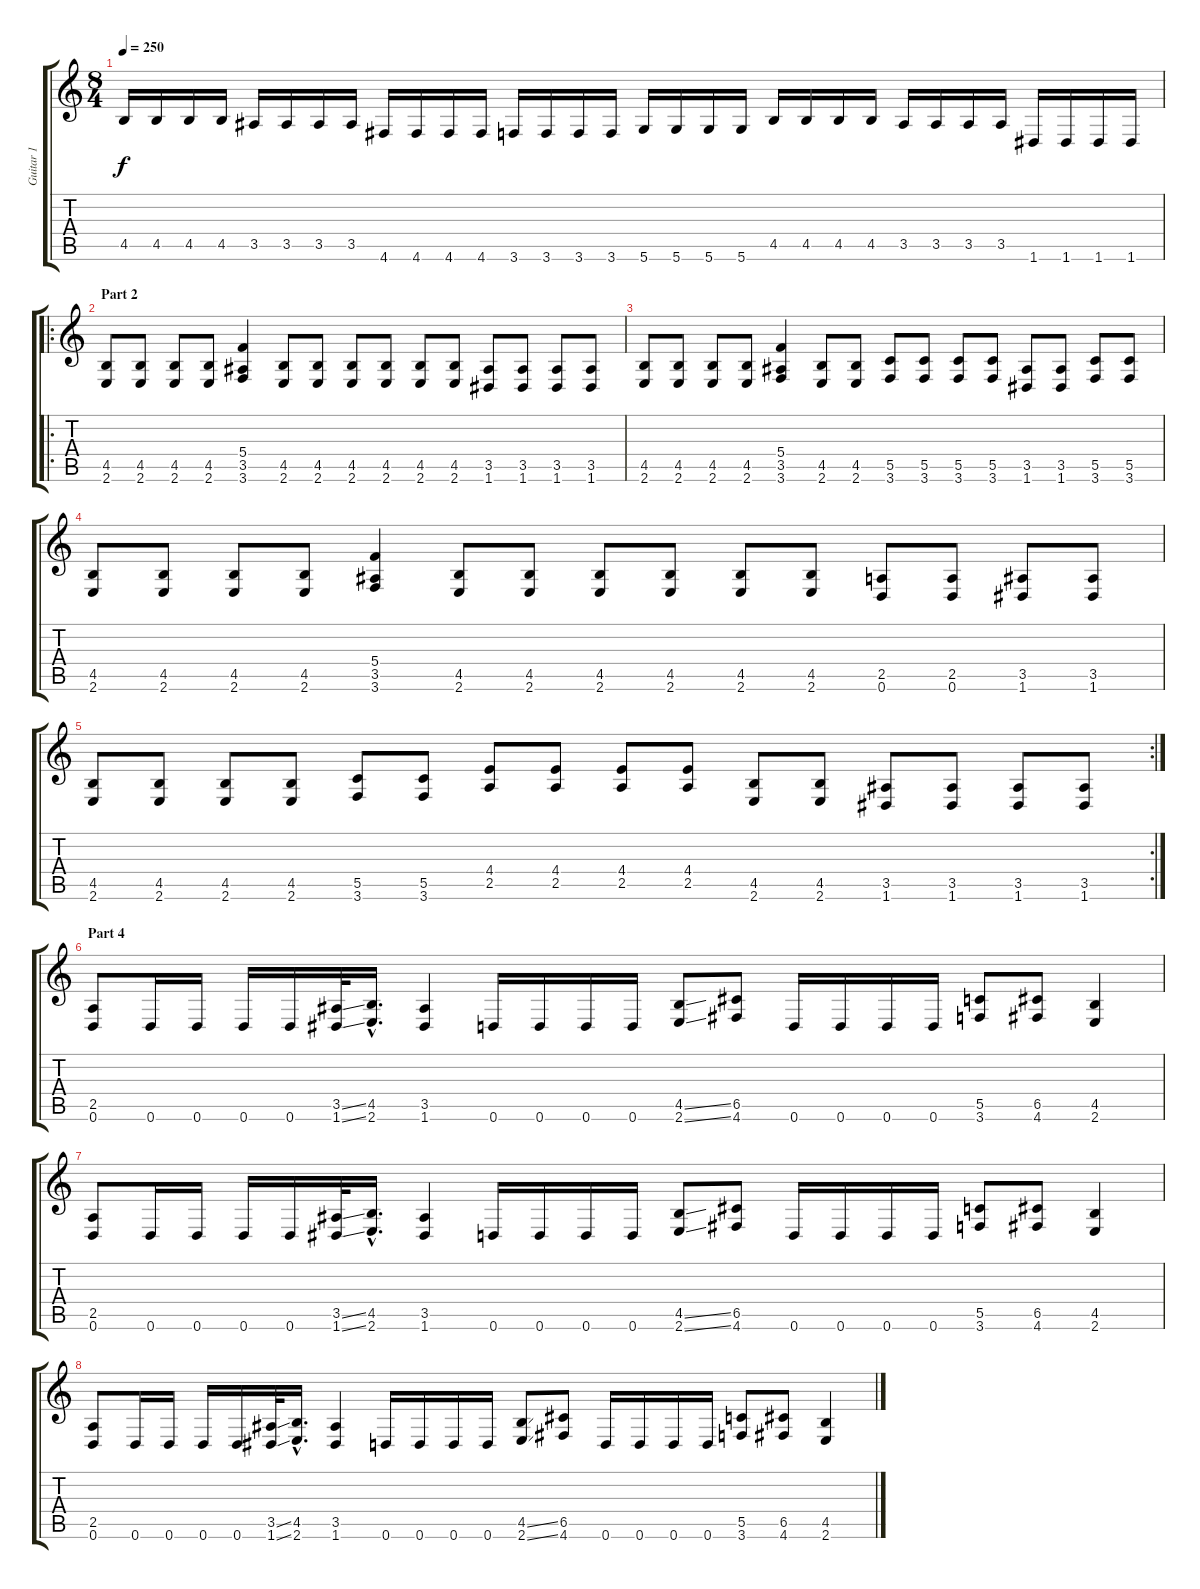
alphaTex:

\track ("Guitar 1" "Guitar 1") {instrument distortionguitar}
\staff {score tabs}
\tuning (D4 A3 F3 C3 G2 D2) {hide}
\ts (8 4)
\tempo 250
\clef g2
\ks c
4.5.16{dy f} 4.5.16 4.5.16 4.5.16 3.5.16 3.5.16 3.5.16 3.5.16 4.6.16 4.6.16 4.6.16 4.6.16 3.6.16 3.6.16 3.6.16 3.6.16 5.6.16 5.6.16 5.6.16 5.6.16 4.5.16 4.5.16 4.5.16 4.5.16 3.5.16 3.5.16 3.5.16 3.5.16 1.6.16 1.6.16 1.6.16 1.6.16 |
\ro
\section ("" "Part 2")
(4.5 2.6).8 (4.5 2.6).8 (4.5 2.6).8 (4.5 2.6).8 (5.4 3.5 3.6).4 (4.5 2.6).8 (4.5 2.6).8 (4.5 2.6).8 (4.5 2.6).8 (4.5 2.6).8 (4.5 2.6).8 (3.5 1.6).8 (3.5 1.6).8 (3.5 1.6).8 (3.5 1.6).8 |
(4.5 2.6).8 (4.5 2.6).8 (4.5 2.6).8 (4.5 2.6).8 (5.4 3.5 3.6).4 (4.5 2.6).8 (4.5 2.6).8 (5.5 3.6).8 (5.5 3.6).8 (5.5 3.6).8 (5.5 3.6).8 (3.5 1.6).8 (3.5 1.6).8 (5.5 3.6).8 (5.5 3.6).8 |
(4.5 2.6).8 (4.5 2.6).8 (4.5 2.6).8 (4.5 2.6).8 (5.4 3.5 3.6).4 (4.5 2.6).8 (4.5 2.6).8 (4.5 2.6).8 (4.5 2.6).8 (4.5 2.6).8 (4.5 2.6).8 (2.5 0.6).8 (2.5 0.6).8 (3.5 1.6).8 (3.5 1.6).8 |
\rc 2
(4.5 2.6).8 (4.5 2.6).8 (4.5 2.6).8 (4.5 2.6).8 (5.5 3.6).8 (5.5 3.6).8 (4.4 2.5).8 (4.4 2.5).8 (4.4 2.5).8 (4.4 2.5).8 (4.5 2.6).8 (4.5 2.6).8 (3.5 1.6).8 (3.5 1.6).8 (3.5 1.6).8 (3.5 1.6).8 |
\section ("" "Part 4")
(2.5 0.6).8 0.6.16 0.6.16 0.6.16 0.6.16 (3.5{ss} 1.6{ss}).32 (4.5{hac} 2.6{hac}).16{d} (3.5 1.6).4 0.6.16 0.6.16 0.6.16 0.6.16 (4.5{ss} 2.6{ss}).8 (6.5 4.6).8 0.6.16 0.6.16 0.6.16 0.6.16 (5.5 3.6).8 (6.5 4.6).8 (4.5 2.6).4 |
(2.5 0.6).8 0.6.16 0.6.16 0.6.16 0.6.16 (3.5{ss} 1.6{ss}).32 (4.5{hac} 2.6{hac}).16{d} (3.5 1.6).4 0.6.16 0.6.16 0.6.16 0.6.16 (4.5{ss} 2.6{ss}).8 (6.5 4.6).8 0.6.16 0.6.16 0.6.16 0.6.16 (5.5 3.6).8 (6.5 4.6).8 (4.5 2.6).4 |
(2.5 0.6).8 0.6.16 0.6.16 0.6.16 0.6.16 (3.5{ss} 1.6{ss}).32 (4.5{hac} 2.6{hac}).16{d} (3.5 1.6).4 0.6.16 0.6.16 0.6.16 0.6.16 (4.5{ss} 2.6{ss}).8 (6.5 4.6).8 0.6.16 0.6.16 0.6.16 0.6.16 (5.5 3.6).8 (6.5 4.6).8 (4.5 2.6).4
